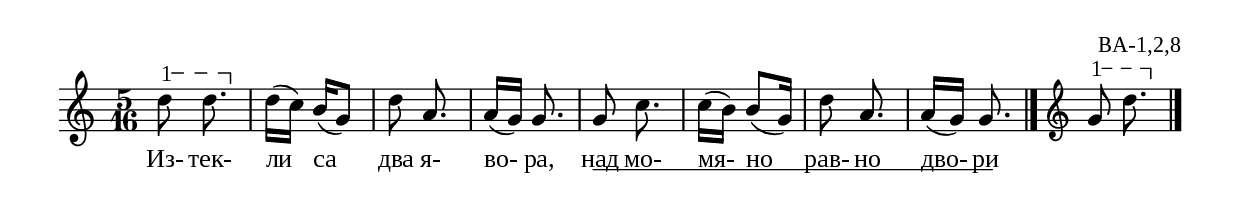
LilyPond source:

%{
ba_001_2_08
%}

\include "td-preamble.ly"

\score {
\relative c'' {
%\tempo 8 = 152
\time 5/16
\varA
d8\startTextSpan d8.\stopTextSpan\noBeam | 
d16[( c]) b[( g8]) | d'8 a8.\noBeam | a16[( g]) g8. g8 c8.\noBeam |
c16[( b]) b8[( g16]) | d'8 a8.\noBeam a16[( g]) g8.
\bar "|." 
\endmmm
\varA
g8\startTextSpan d'8.\stopTextSpan\noBeam
\bar "|." 
}
\addlyrics { Из- тек- ли са два я- во- ра,
над \startTextSpan мо- мя- но рав- но дво- ри \stopTextSpan }
%
\layout {
  indent = #0
  line-width = 190\mm
  ragged-right=##f
\context {
      \Lyrics
      \consists "Text_spanner_engraver"
      \override TextSpanner #'direction = #DOWN
      \override TextSpanner #'style = #'line    
      \override TextSpanner #'outside-staff-priority = ##f
      \override TextSpanner #'padding = #0.2 % sets the distance of the line from the lyrics
      \override TextSpanner #'bound-details =
      #`((left . ((Y . 0)
                  (padding . 0)
                  (attach-dir . ,LEFT)))
         (left-broken . ((end-on-note . #t)))
         (right . ((Y . 0)
                   (padding . 0)
                   (attach-dir . ,RIGHT))))
    }

}
%
\midi { 
	\context {
		\Score tempoWholesPerMinute = #(ly:make-moment 152 8)
		}
	}
}
%
\header{
  opus = "ВА-1,2,8"
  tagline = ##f
}


